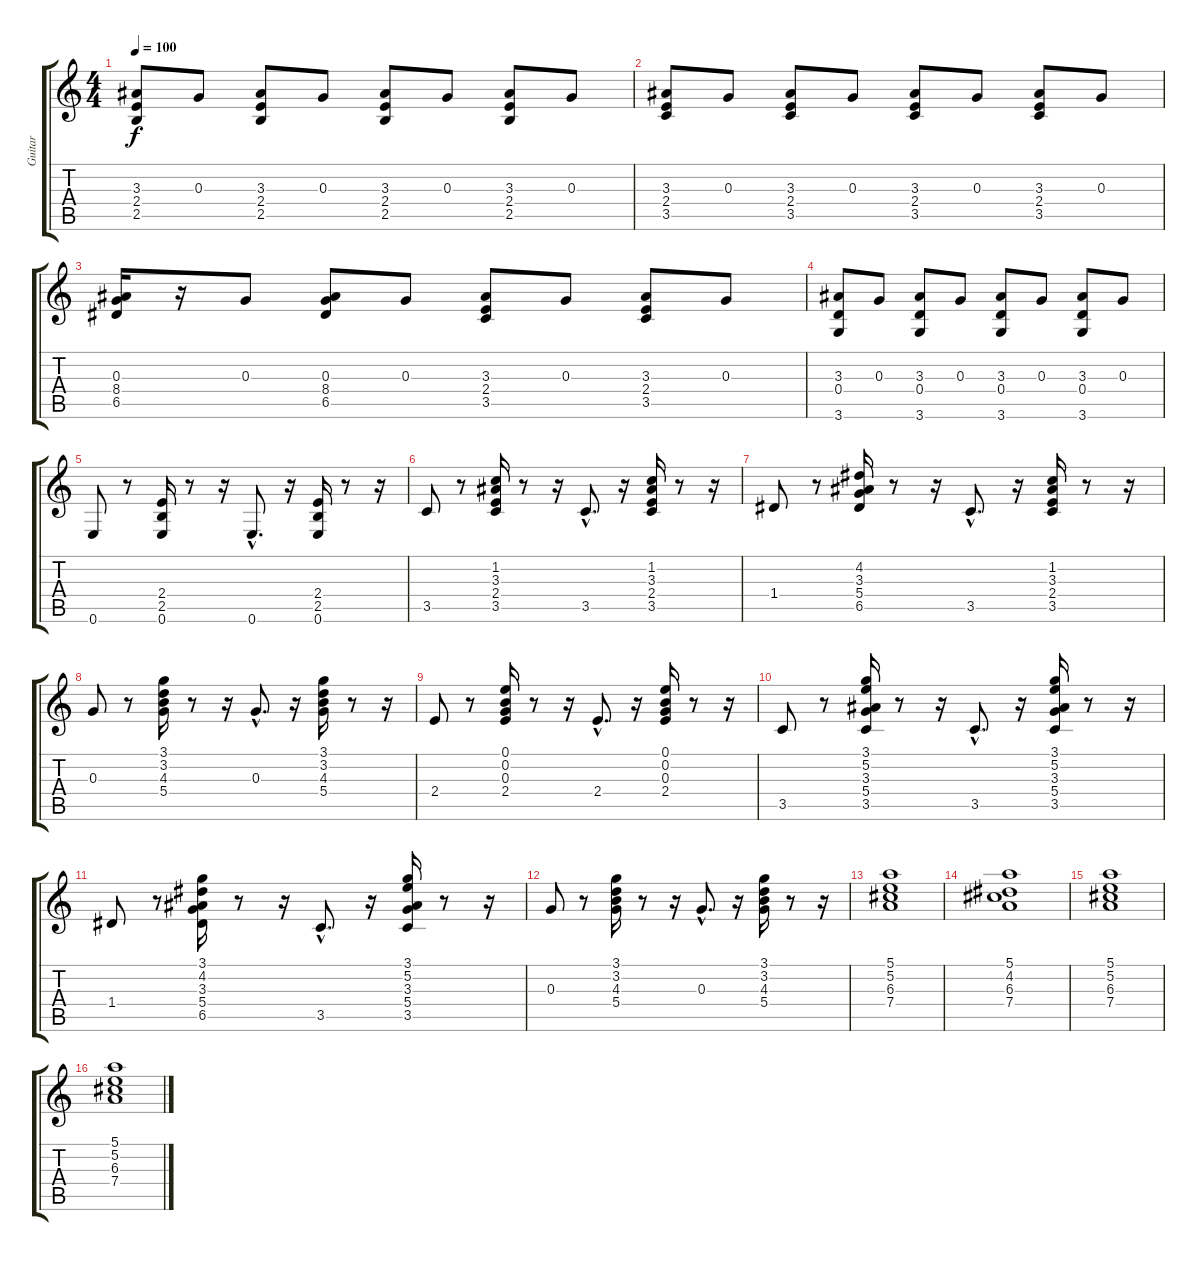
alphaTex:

\track ("Guitar" "Guitar") {instrument distortionguitar}
\staff {score tabs}
\tuning (E4 B3 G3 D3 A2 E2) {hide}
\ts (4 4)
\tempo 100
\clef g2
\ks c
(3.3 2.4 2.5).8{dy f} 0.3.8 (3.3 2.4 2.5).8 0.3.8 (3.3 2.4 2.5).8 0.3.8 (3.3 2.4 2.5).8 0.3.8 |
(3.3 2.4 3.5).8 0.3.8 (3.3 2.4 3.5).8 0.3.8 (3.3 2.4 3.5).8 0.3.8 (3.3 2.4 3.5).8 0.3.8 |
(0.3 8.4 6.5).16 r.16 0.3.8 (0.3 8.4 6.5).8 0.3.8 (3.3 2.4 3.5).8 0.3.8 (3.3 2.4 3.5).8 0.3.8 |
(3.3 0.4 3.6).8 0.3.8 (3.3 0.4 3.6).8 0.3.8 (3.3 0.4 3.6).8 0.3.8 (3.3 0.4 3.6).8 0.3.8 |
0.6.8 r.8 (2.4 2.5 0.6).16 r.8 r.16 0.6{hac}.8{d} r.16 (2.4 2.5 0.6).16 r.8 r.16 |
3.5.8 r.8 (1.2 3.3 2.4 3.5).16 r.8 r.16 3.5{hac}.8{d} r.16 (1.2 3.3 2.4 3.5).16 r.8 r.16 |
1.4.8 r.8 (4.2 3.3 5.4 6.5).16 r.8 r.16 3.5{hac}.8{d} r.16 (1.2 3.3 2.4 3.5).16 r.8 r.16 |
0.3.8 r.8 (3.1 3.2 4.3 5.4).16 r.8 r.16 0.3{hac}.8{d} r.16 (3.1 3.2 4.3 5.4).16 r.8 r.16 |
2.4.8 r.8 (0.1 0.2 0.3 2.4).16 r.8 r.16 2.4{hac}.8{d} r.16 (0.1 0.2 0.3 2.4).16 r.8 r.16 |
3.5.8 r.8 (3.1 5.2 3.3 5.4 3.5).16 r.8 r.16 3.5{hac}.8{d} r.16 (3.1 5.2 3.3 5.4 3.5).16 r.8 r.16 |
1.4.8 r.8 (3.1 4.2 3.3 5.4 6.5).16 r.8 r.16 3.5{hac}.8{d} r.16 (3.1 5.2 3.3 5.4 3.5).16 r.8 r.16 |
0.3.8 r.8 (3.1 3.2 4.3 5.4).16 r.8 r.16 0.3{hac}.8{d} r.16 (3.1 3.2 4.3 5.4).16 r.8 r.16 |
(5.1 5.2 6.3 7.4).1 |
(5.1 4.2 6.3 7.4).1 |
(5.1 5.2 6.3 7.4).1 |
(5.1 5.2 6.3 7.4).1
